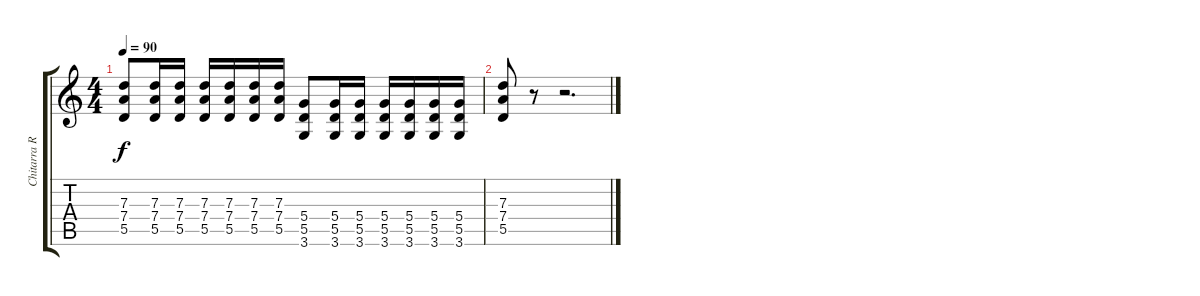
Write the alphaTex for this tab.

\track ("Chitarra Rythm" "Chitarra R") {instrument overdrivenguitar}
\staff {score tabs}
\tuning (E4 B3 G3 D3 A2 E2) {hide}
\ts (4 4)
\tempo 90
\clef g2
\ks c
(7.3 7.4 5.5).8{dy f} (7.3 7.4 5.5).16 (7.3 7.4 5.5).16 (7.3 7.4 5.5).16 (7.3 7.4 5.5).16 (7.3 7.4 5.5).16 (7.3 7.4 5.5).16 (5.4 5.5 3.6).8 (5.4 5.5 3.6).16 (5.4 5.5 3.6).16 (5.4 5.5 3.6).16 (5.4 5.5 3.6).16 (5.4 5.5 3.6).16 (5.4 5.5 3.6).16 |
(7.3 7.4 5.5).8 r.8 r.2{d}
